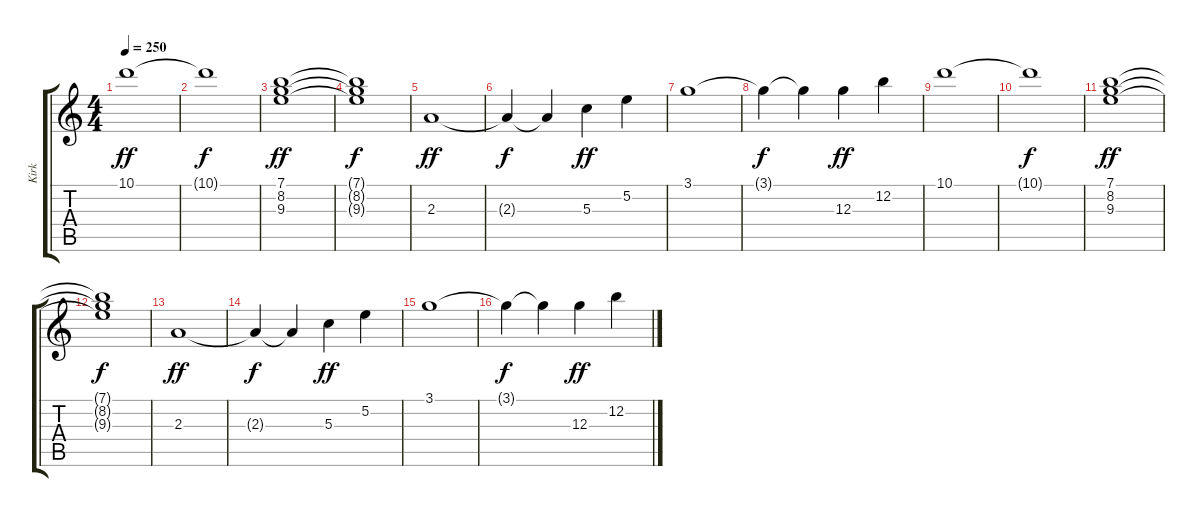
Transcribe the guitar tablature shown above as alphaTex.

\track ("Kirk" "Kirk") {instrument distortionguitar}
\staff {score tabs}
\tuning (E4 B3 G3 D3 A2 E2) {hide}
\ts (4 4)
\tempo 250
\clef g2
\ks c
10.1.1{dy ff} |
10.1{t}.1{dy f} |
(7.1 8.2 9.3).1{dy ff} |
(7.1{t} 8.2{t} 9.3{t}).1{dy f} |
2.3.1{dy ff} |
2.3{t}.4{dy f} 2.3{t}.4 5.3.4{dy ff} 5.2.4 |
3.1.1 |
3.1{t}.4{dy f} 3.1{t}.4 12.3.4{dy ff} 12.2.4 |
10.1.1 |
10.1{t}.1{dy f} |
(7.1 8.2 9.3).1{dy ff} |
(7.1{t} 8.2{t} 9.3{t}).1{dy f} |
2.3.1{dy ff} |
2.3{t}.4{dy f} 2.3{t}.4 5.3.4{dy ff} 5.2.4 |
3.1.1 |
3.1{t}.4{dy f} 3.1{t}.4 12.3.4{dy ff} 12.2.4
